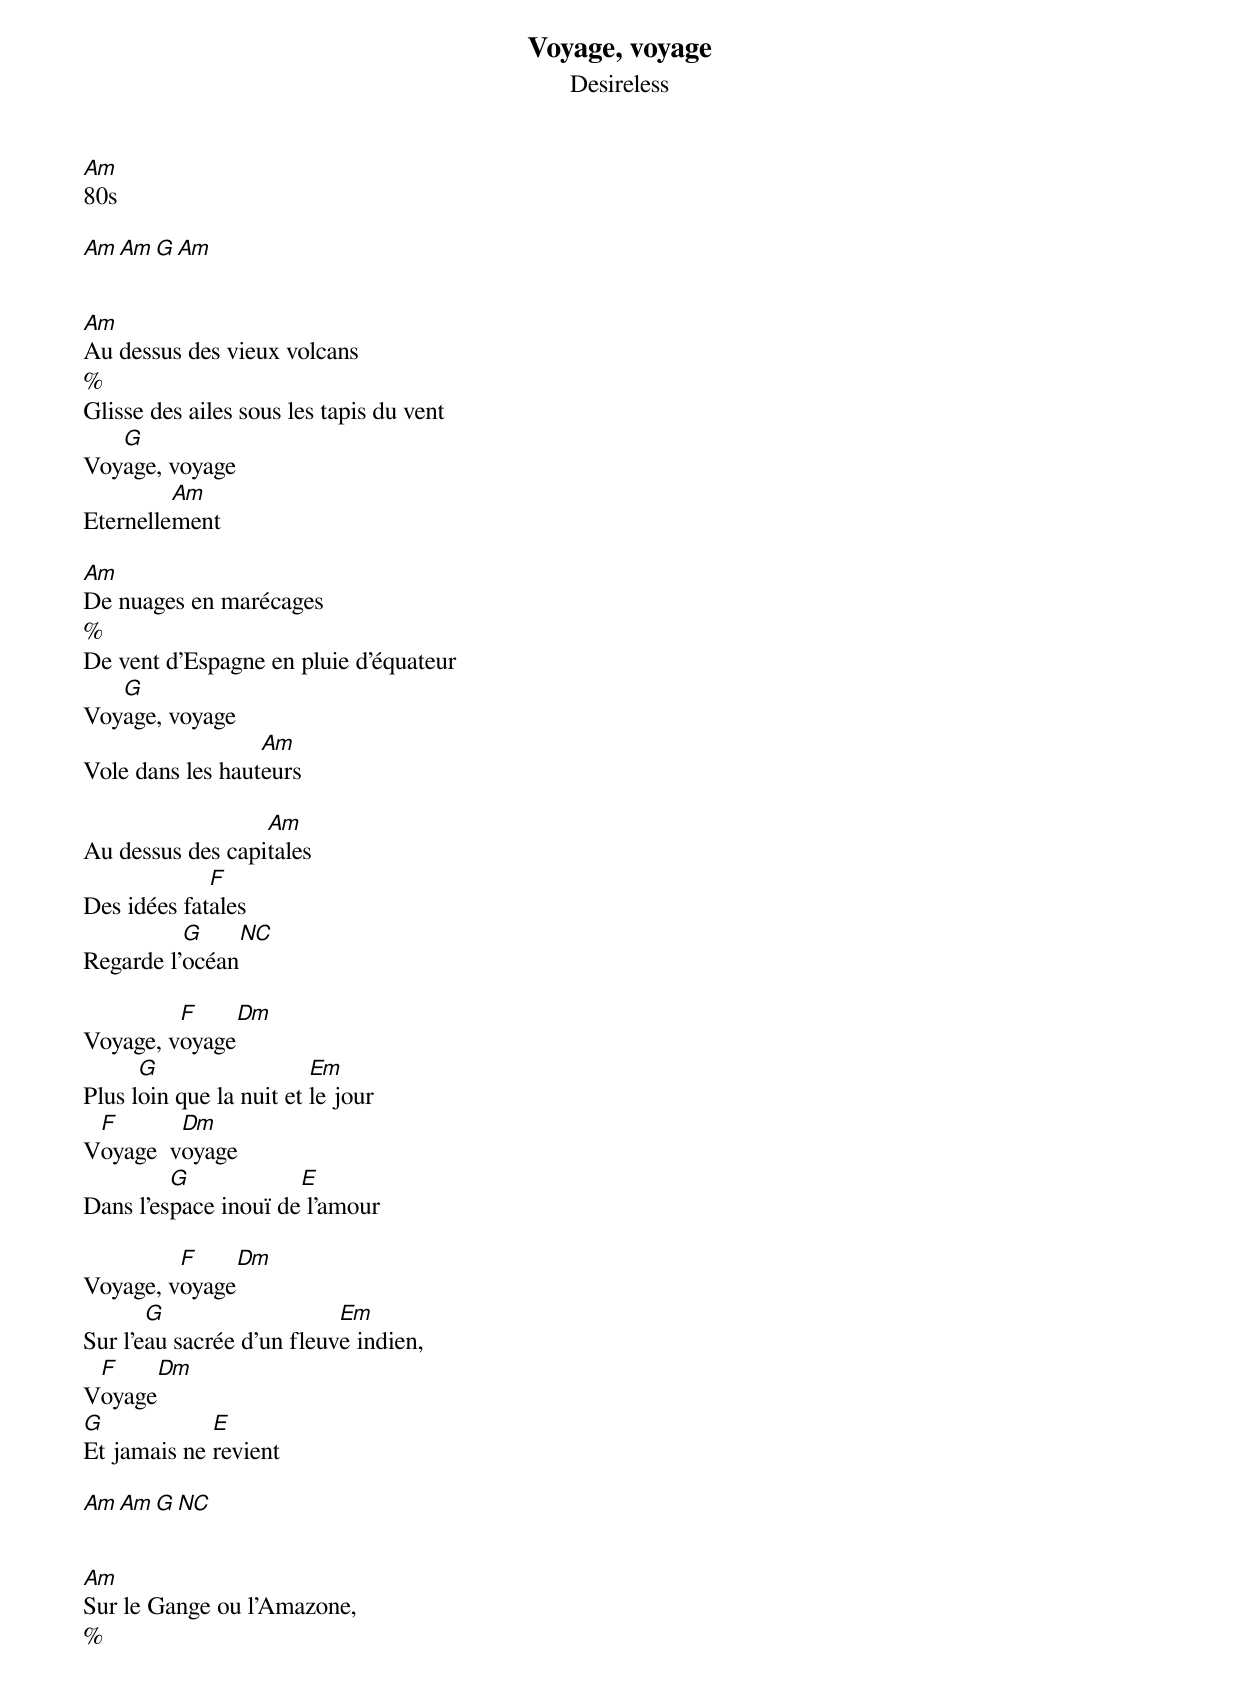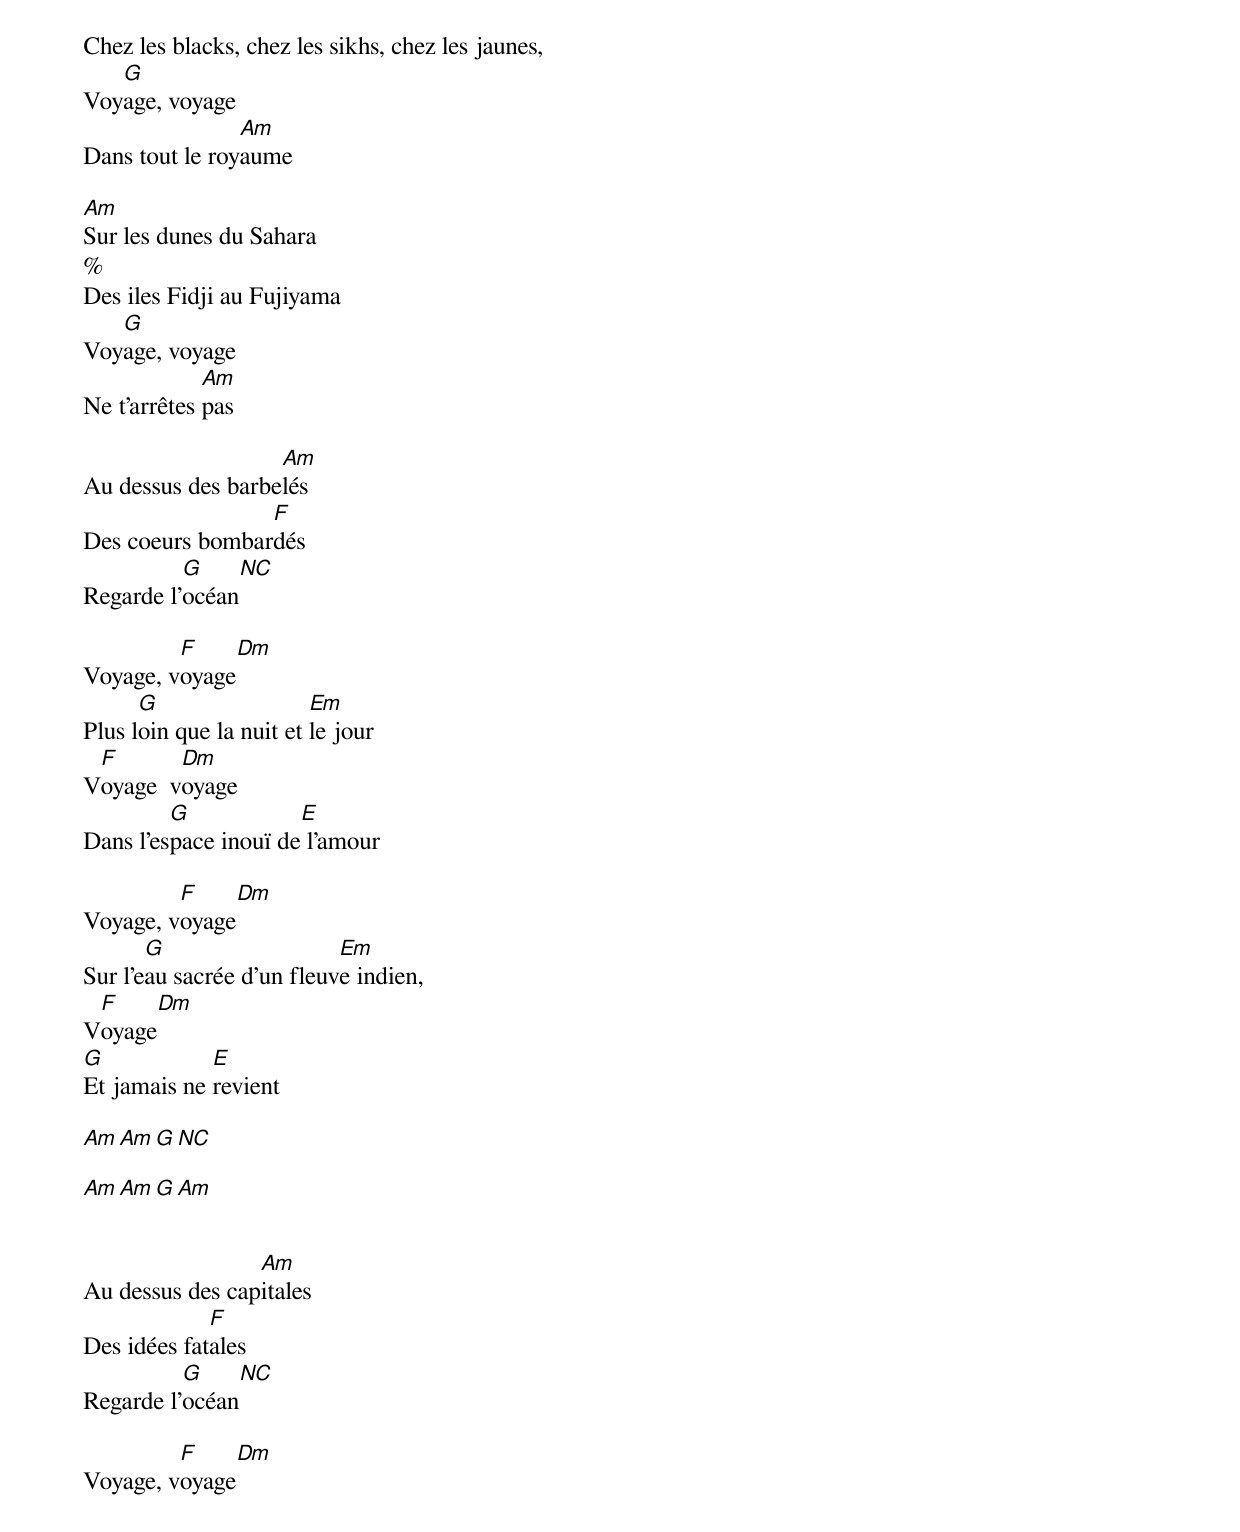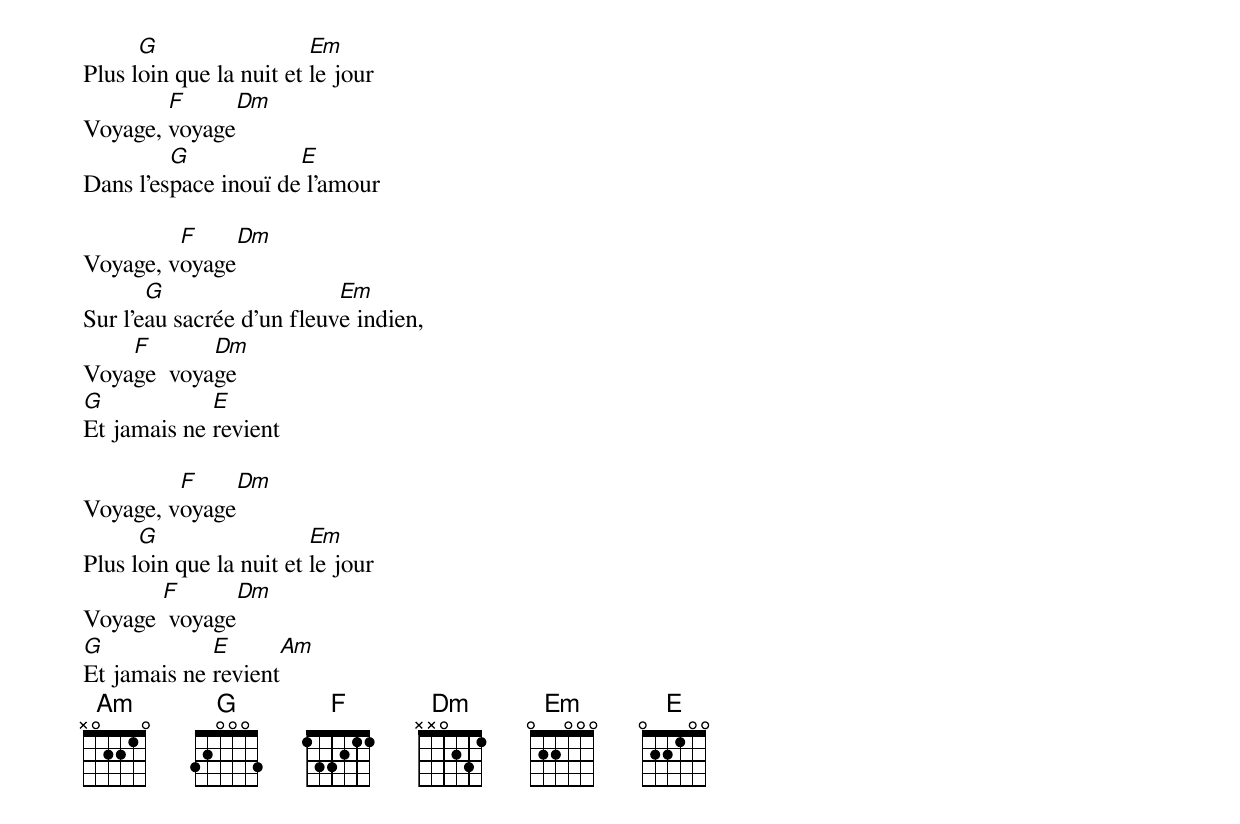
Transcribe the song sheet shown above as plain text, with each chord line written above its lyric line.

Voyage, voyage
Desireless
Am
80s

Am       Am       G       Am


Am
Au dessus des vieux volcans
%
Glisse des ailes sous les tapis du vent
   G
Voyage, voyage
         Am
Eternellement

Am
De nuages en marécages
%
De vent d'Espagne en pluie d'équateur
   G
Voyage, voyage
                  Am
Vole dans les hauteurs

                  Am
Au dessus des capitales
             F
Des idées fatales
          G     NC
Regarde l'océan

         F      Dm
Voyage, voyage
      G                  Em
Plus loin que la nuit et le jour
 F       Dm
Voyage  voyage
         G            E
Dans l'espace inouï de l'amour

         F      Dm
Voyage, voyage
       G                   Em
Sur l'eau sacrée d'un fleuve indien,
 F       Dm
Voyage
G            E
Et jamais ne revient

Am        Am        G     NC


Am
Sur le Gange ou l'Amazone,
%
Chez les blacks, chez les sikhs, chez les jaunes,
   G
Voyage, voyage
                Am
Dans tout le royaume

Am
Sur les dunes du Sahara
%
Des iles Fidji au Fujiyama
   G
Voyage, voyage
             Am
Ne t'arrêtes pas

                   Am
Au dessus des barbelés
                 F
Des coeurs bombardés
          G    NC
Regarde l'océan

         F      Dm
Voyage, voyage
      G                  Em
Plus loin que la nuit et le jour
 F       Dm
Voyage  voyage
         G            E
Dans l'espace inouï de l'amour

         F      Dm
Voyage, voyage
       G                   Em
Sur l'eau sacrée d'un fleuve indien,
 F       Dm
Voyage
G            E
Et jamais ne revient

Am        Am        G       NC

Am        Am        G       Am


                 Am
Au dessus des capitales
             F
Des idées fatales
          G    NC
Regarde l'océan

         F      Dm
Voyage, voyage
      G                  Em
Plus loin que la nuit et le jour
        F       Dm
Voyage, voyage
         G            E
Dans l'espace inouï de l'amour

         F      Dm
Voyage, voyage
       G                   Em
Sur l'eau sacrée d'un fleuve indien,
    F       Dm
Voyage  voyage
G            E
Et jamais ne revient

         F      Dm
Voyage, voyage
      G                  Em
Plus loin que la nuit et le jour
       F       Dm
Voyage  voyage
G            E         Am
Et jamais ne revient
